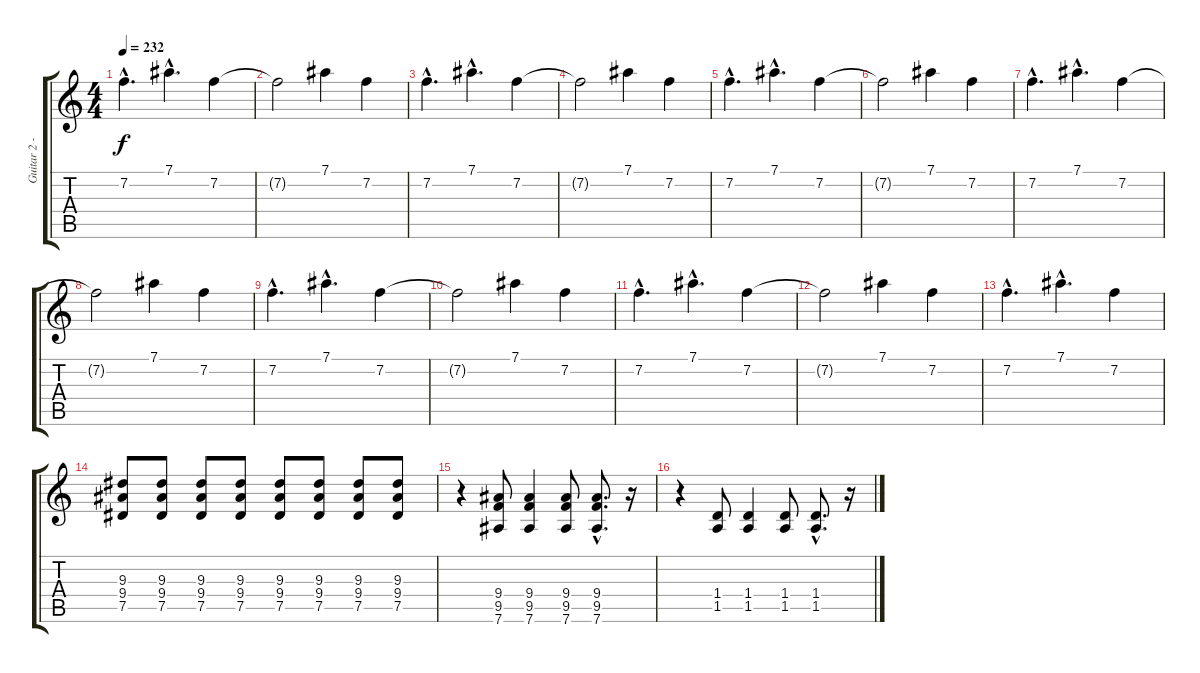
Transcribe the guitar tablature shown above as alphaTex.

\track ("Guitar 2 - Erik" "Guitar 2 -") {instrument distortionguitar}
\staff {score tabs}
\tuning (Eb4 Bb3 Gb3 Db3 Ab2 Eb2) {hide}
\ts (4 4)
\tempo 232
\clef g2
\ks c
7.2{hac}.4{d dy f} 7.1{hac}.4{d} 7.2.4 |
7.2{t}.2 7.1.4 7.2.4 |
7.2{hac}.4{d} 7.1{hac}.4{d} 7.2.4 |
7.2{t}.2 7.1.4 7.2.4 |
7.2{hac}.4{d} 7.1{hac}.4{d} 7.2.4 |
7.2{t}.2 7.1.4 7.2.4 |
7.2{hac}.4{d} 7.1{hac}.4{d} 7.2.4 |
7.2{t}.2 7.1.4 7.2.4 |
7.2{hac}.4{d} 7.1{hac}.4{d} 7.2.4 |
7.2{t}.2 7.1.4 7.2.4 |
7.2{hac}.4{d} 7.1{hac}.4{d} 7.2.4 |
7.2{t}.2 7.1.4 7.2.4 |
7.2{hac}.4{d} 7.1{hac}.4{d} 7.2.4 |
(9.3 9.4 7.5).8 (9.3 9.4 7.5).8 (9.3 9.4 7.5).8 (9.3 9.4 7.5).8 (9.3 9.4 7.5).8 (9.3 9.4 7.5).8 (9.3 9.4 7.5).8 (9.3 9.4 7.5).8 |
r.4 (9.4 9.5 7.6).8 (9.4 9.5 7.6).4 (9.4 9.5 7.6).8 (9.4{hac} 9.5{hac} 7.6{hac}).8{d} r.16 |
r.4 (1.4 1.5).8 (1.4 1.5).4 (1.4 1.5).8 (1.4{hac} 1.5{hac}).8{d} r.16
